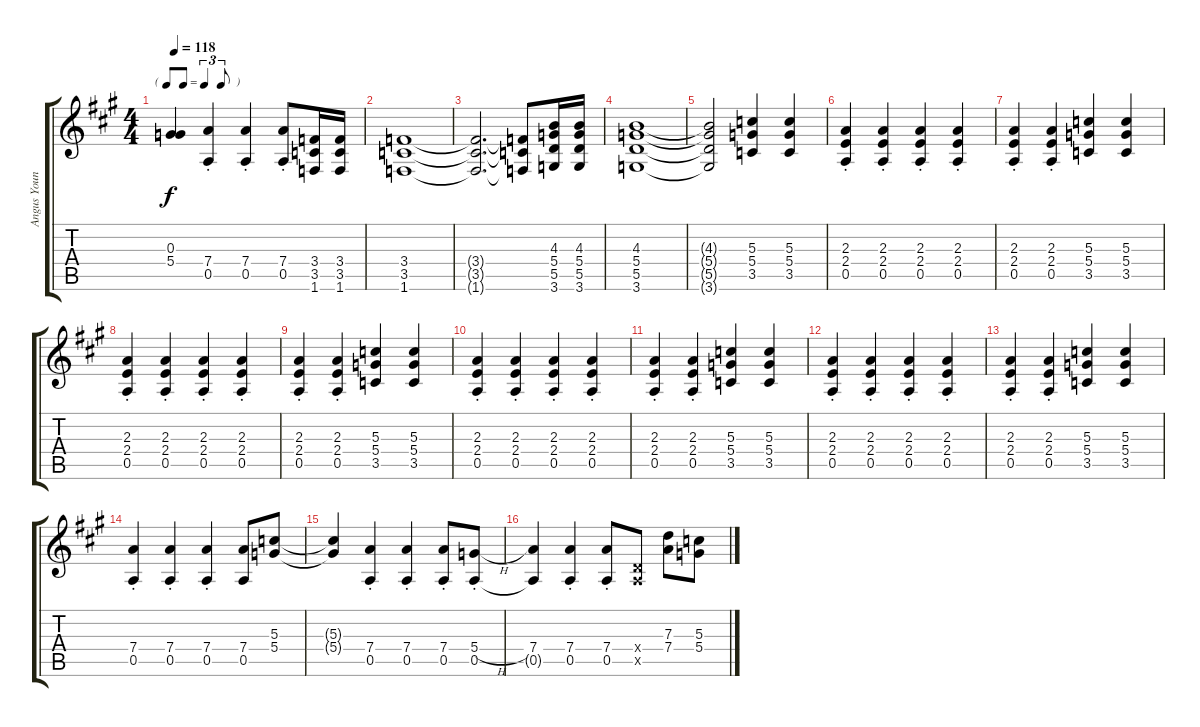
\track ("Angus Young " "Angus Youn") {instrument overdrivenguitar}
\staff {score tabs}
\tuning (E4 B3 G3 D3 A2 E2) {hide}
\ts (4 4)
\tf triplet8th
\tempo 118
\clef g2
\ks a
(0.3 5.4{t}).4{dy f} (7.4{st} 0.5{st}).4 (7.4{st} 0.5{st}).4 (7.4{st} 0.5).8 (3.4 3.5 1.6).16 (3.4 3.5 1.6).16 |
(3.4 3.5 1.6).1 |
(3.4{t} 3.5{t} 1.6{t}).2{d} (3.4{t} 3.5{t} 1.6{t}).8 (4.3 5.4 5.5 3.6).16 (4.3 5.4 5.5 3.6).16 |
(4.3 5.4 5.5 3.6).1 |
(4.3{t} 5.4{t} 5.5{t} 3.6{t}).2 (5.3 5.4 3.5).4 (5.3 5.4 3.5).4 |
(2.3{st} 2.4{st} 0.5{st}).4 (2.3{st} 2.4{st} 0.5{st}).4 (2.3{st} 2.4{st} 0.5{st}).4 (2.3{st} 2.4{st} 0.5{st}).4 |
(2.3{st} 2.4{st} 0.5{st}).4 (2.3{st} 2.4{st} 0.5{st}).4 (5.3 5.4 3.5).4 (5.3 5.4 3.5).4 |
(2.3{st} 2.4{st} 0.5{st}).4 (2.3{st} 2.4{st} 0.5{st}).4 (2.3{st} 2.4{st} 0.5{st}).4 (2.3{st} 2.4{st} 0.5{st}).4 |
(2.3{st} 2.4{st} 0.5{st}).4 (2.3{st} 2.4{st} 0.5{st}).4 (5.3 5.4 3.5).4 (5.3 5.4 3.5).4 |
(2.3{st} 2.4{st} 0.5{st}).4 (2.3{st} 2.4{st} 0.5{st}).4 (2.3{st} 2.4{st} 0.5{st}).4 (2.3{st} 2.4{st} 0.5{st}).4 |
(2.3{st} 2.4{st} 0.5{st}).4 (2.3{st} 2.4{st} 0.5{st}).4 (5.3 5.4 3.5).4 (5.3 5.4 3.5).4 |
(2.3{st} 2.4{st} 0.5{st}).4 (2.3{st} 2.4{st} 0.5{st}).4 (2.3{st} 2.4{st} 0.5{st}).4 (2.3{st} 2.4{st} 0.5{st}).4 |
(2.3{st} 2.4{st} 0.5{st}).4 (2.3{st} 2.4{st} 0.5{st}).4 (5.3 5.4 3.5).4 (5.3 5.4 3.5).4 |
(7.4{st} 0.5{st}).4 (7.4{st} 0.5{st}).4 (7.4{st} 0.5{st}).4 (7.4 0.5).8 (5.3 5.4).8 |
(5.3{t} 5.4{t}).4 (7.4{st} 0.5{st}).4 (7.4{st} 0.5{st}).4 (7.4 0.5{st}).8 (5.4{h} 0.5{st}).8 |
(7.4 0.5{t}).4 (7.4{st} 0.5{st}).4 (7.4{st} 0.5{st}).8 (0.4{x} 0.5{x}).8 (7.3 7.4).8 (5.3 5.4).8
